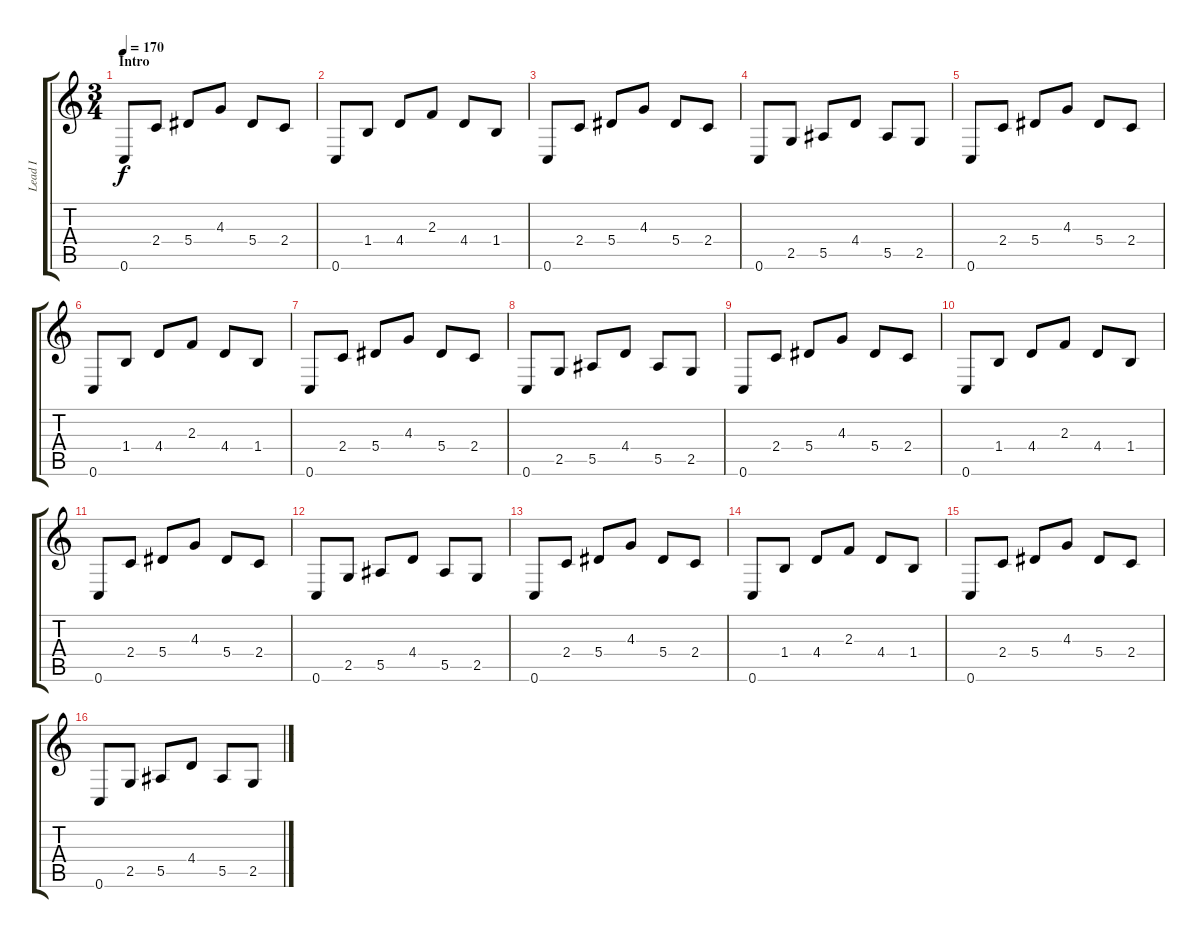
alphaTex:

\track ("Lead I" "Lead I") {instrument overdrivenguitar}
\staff {score tabs}
\tuning (C4 G3 Eb3 Bb2 F2 C2) {hide}
\ts (3 4)
\section ("" "Intro")
\tempo 170
\clef g2
\ks c
0.6.8{dy f instrument overdrivenguitar} 2.4.8 5.4.8 4.3.8 5.4.8 2.4.8 |
0.6.8 1.4.8 4.4.8 2.3.8 4.4.8 1.4.8 |
0.6.8 2.4.8 5.4.8 4.3.8 5.4.8 2.4.8 |
0.6.8 2.5.8 5.5.8 4.4.8 5.5.8 2.5.8 |
0.6.8 2.4.8 5.4.8 4.3.8 5.4.8 2.4.8 |
0.6.8 1.4.8 4.4.8 2.3.8 4.4.8 1.4.8 |
0.6.8 2.4.8 5.4.8 4.3.8 5.4.8 2.4.8 |
0.6.8 2.5.8 5.5.8 4.4.8 5.5.8 2.5.8 |
0.6.8 2.4.8 5.4.8 4.3.8 5.4.8 2.4.8 |
0.6.8 1.4.8 4.4.8 2.3.8 4.4.8 1.4.8 |
0.6.8 2.4.8 5.4.8 4.3.8 5.4.8 2.4.8 |
0.6.8 2.5.8 5.5.8 4.4.8 5.5.8 2.5.8 |
0.6.8 2.4.8 5.4.8 4.3.8 5.4.8 2.4.8 |
0.6.8 1.4.8 4.4.8 2.3.8 4.4.8 1.4.8 |
0.6.8 2.4.8 5.4.8 4.3.8 5.4.8 2.4.8 |
0.6.8 2.5.8 5.5.8 4.4.8 5.5.8 2.5.8
